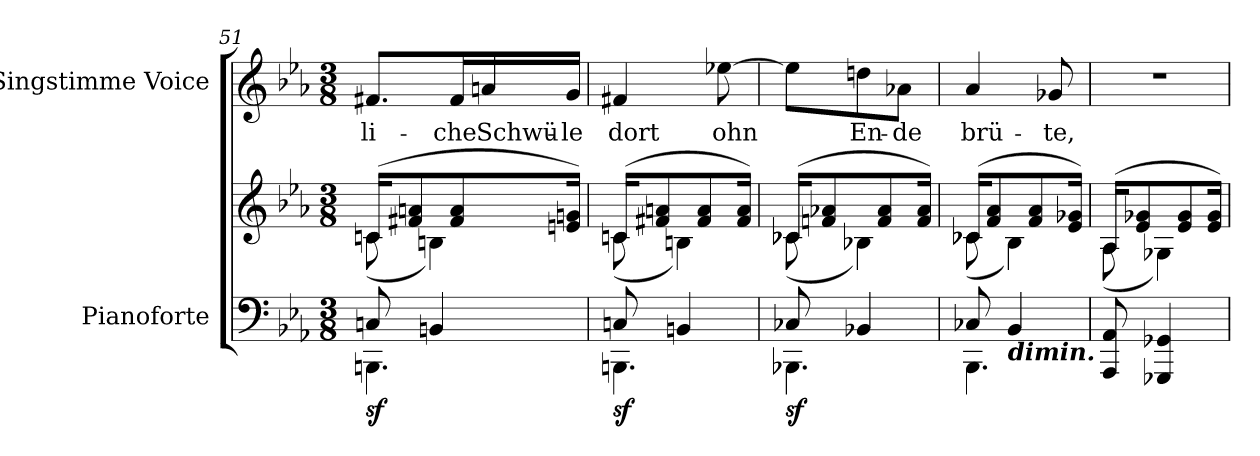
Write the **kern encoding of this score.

**kern	**kern	**dynam	**kern	**text
*part2	*part2	*part2	*part1	*part1
*staff3	*staff2	*staff2/3	*staff1	*staff1
*I"Pianoforte	*	*	*I"Singstimme Voice	*
*I'Pno	*	*	*	*
*clefF4	*clefG2	*	*clefG2	*
*k[b-e-a-]	*k[b-e-a-]	*	*k[b-e-a-]	*
*M3/8	*M3/8	*	*M3/8	*
=51	=51	=51	=51	=51
*^	*^	*	*	*
!	!	!	!	!LO:DY:b=2	!	!
8Cn/	4.BBBn\	(>16cn/KL	(8c\	sf	8.f#X/L	-li-
.	.	8f#X/ 8an/	.	.	.	.
4BBn/	.	.	4Bn\)	.	.	.
.	.	8f#/ 8a/	.	.	16f#/L	-che
.	.	.	.	.	16an/	Schwü-
.	.	16en/ 16gn/Jk)	.	.	16g/JJ	-le
=52	=52	=52	=52	=52	=52	=52
!	!	!	!	!LO:DY:b=2	!	!
8Cn/	4.BBBn\	(>16cn/KL	(8c\	sf	4f#X/	dort
.	.	8f#X/ 8an/	.	.	.	.
4BBn/	.	.	4Bn\)	.	.	.
.	.	8f#/ 8a/	.	.	.	.
.	.	.	.	.	[8ee-X\	ohn
.	.	16f#/ 16a/Jk)	.	.	.	.
=53	=53	=53	=53	=53	=53	=53
!	!	!	!	!LO:DY:b=2	!	!
8C-X/	4.BBB-X\	(>16c-X/KL	(8c-\	sf	8ee-\L]	.
.	.	8fn/ 8a-X/	.	.	.	.
4BB-X/	.	.	4B-X\)	.	8ddn\	En-
.	.	8f/ 8a-/	.	.	.	.
.	.	.	.	.	8a-X\J	-de
.	.	16f/ 16a-/Jk)	.	.	.	.
=54	=54	=54	=54	=54	=54	=54
8C-X/	4.BBB-\	(>16c-X/KL	(8c-\	.	4a-/	brü-
.	.	8f/ 8a-/	.	.	.	.
!LO:TX:b:Bi:t=dimin.	!	!	!	!	!	!
4BB-/	.	.	4B-\)	.	.	.
.	.	8f/ 8a-/	.	.	.	.
.	.	.	.	.	8g-X/	-te,
.	.	16e-/ 16g-X/Jk)	.	.	.	.
*v	*v	*	*	*	*	*
=55	=55	=55	=55	=55	=55
8AAA-/ 8AA-/	(>16A-/KL	(8A-\	.	4.r	.
.	8e-/ 8g-X/	.	.	.	.
4GGG-X/ 4GG-X/	.	4G-X\)	.	.	.
.	8e-/ 8g-/	.	.	.	.
.	16e-/ 16g-/Jk)	.	.	.	.
*	*v	*v	*	*	*
=	=	=	=	=
*-	*-	*-	*-	*-
